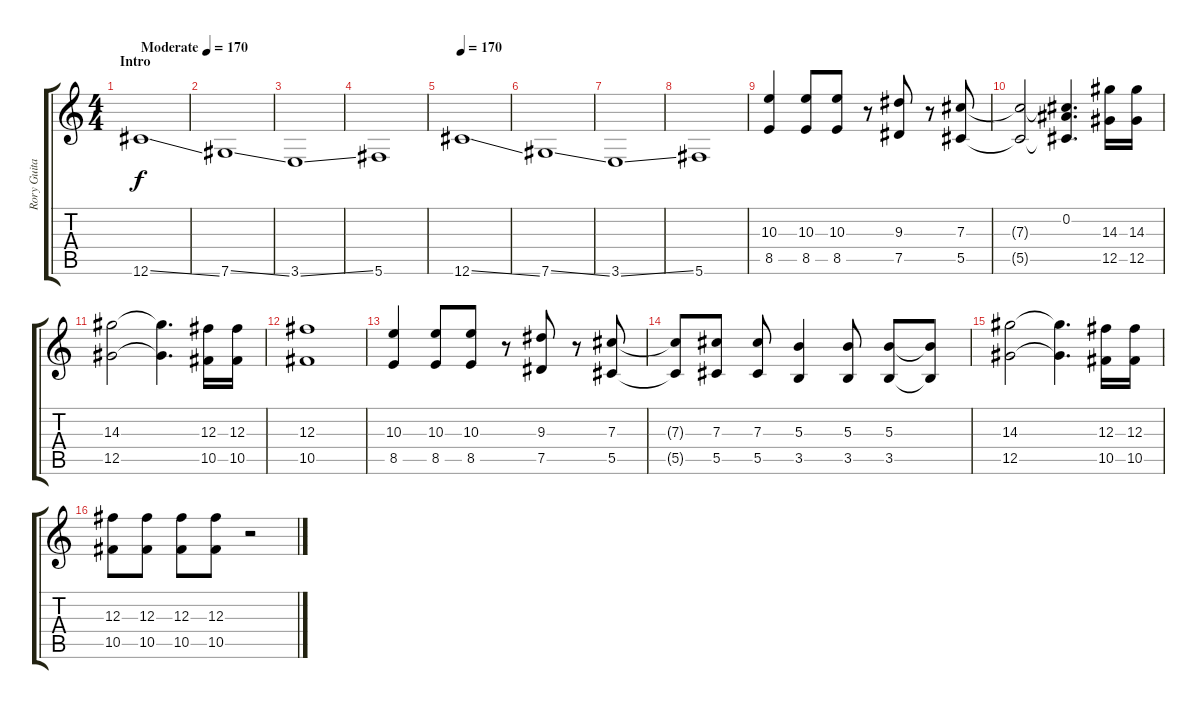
\track ("Rory Guitar 2" "Rory Guita") {instrument distortionguitar}
\staff {score tabs}
\tuning (Eb4 Bb3 Gb3 Db3 Ab2 Db2) {hide}
\ts (4 4)
\section ("" "Intro")
\tempo (170 "Moderate")
\clef g2
\ks c
12.6{ss}.1{dy f instrument distortionguitar} |
7.6{ss}.1 |
3.6{ss}.1 |
5.6.1 |
\tempo 170
12.6{ss}.1 |
7.6{ss}.1 |
3.6{ss}.1 |
5.6.1 |
(10.3 8.5).4 (10.3 8.5).8 (10.3 8.5).8 r.8 (9.3 7.5).8 r.8 (7.3 5.5).8 |
(7.3{t} 5.5{t}).2 (0.2 7.3{t} 5.5{t}).4{d} (14.3 12.5).16 (14.3 12.5).16 |
(14.3 12.5).2 (14.3{t} 12.5{t}).4{d} (12.3 10.5).16 (12.3 10.5).16 |
(12.3 10.5).1 |
(10.3 8.5).4 (10.3 8.5).8 (10.3 8.5).8 r.8 (9.3 7.5).8 r.8 (7.3 5.5).8 |
(7.3{t} 5.5{t}).8 (7.3 5.5).8 (7.3 5.5).8 (5.3 3.5).4 (5.3 3.5).8 (5.3 3.5).8 (5.3{t} 3.5{t}).8 |
(14.3 12.5).2 (14.3{t} 12.5{t}).4{d} (12.3 10.5).16 (12.3 10.5).16 |
(12.3 10.5).8 (12.3 10.5).8 (12.3 10.5).8 (12.3 10.5).8 r.2
